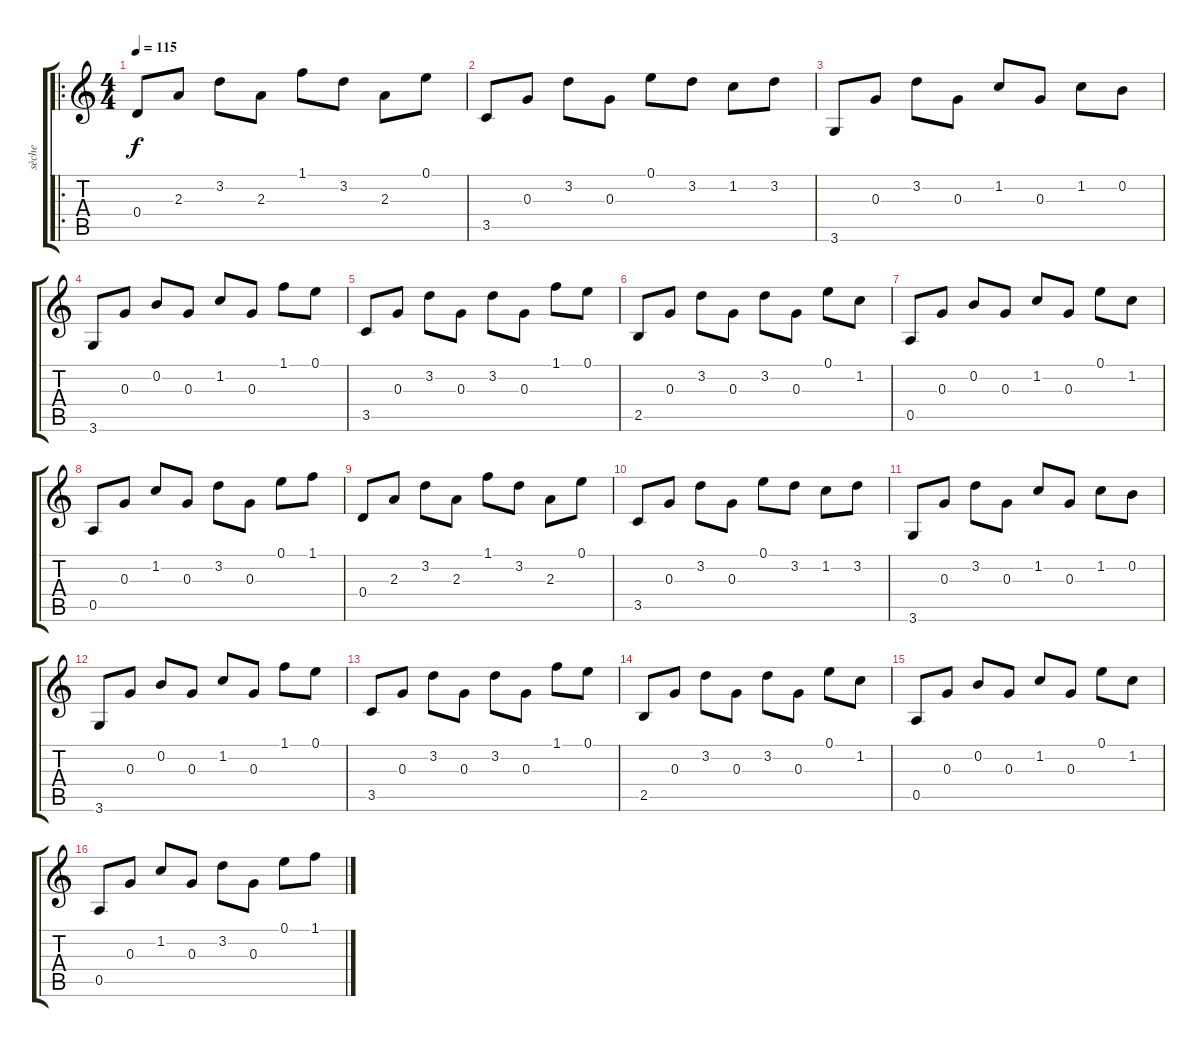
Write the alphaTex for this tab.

\track ("sèche" "sèche") {instrument acousticguitarsteel}
\staff {score tabs}
\tuning (E4 B3 G3 D3 A2 E2) {hide}
\ro
\ts (4 4)
\tempo 115
\clef g2
\ks c
0.4.8{dy f instrument acousticguitarsteel} 2.3.8 3.2.8 2.3.8 1.1.8 3.2.8 2.3.8 0.1.8 |
3.5.8 0.3.8 3.2.8 0.3.8 0.1.8 3.2.8 1.2.8 3.2.8 |
3.6.8 0.3.8 3.2.8 0.3.8 1.2.8 0.3.8 1.2.8 0.2.8 |
3.6.8 0.3.8 0.2.8 0.3.8 1.2.8 0.3.8 1.1.8 0.1.8 |
3.5.8 0.3.8 3.2.8 0.3.8 3.2.8 0.3.8 1.1.8 0.1.8 |
2.5.8 0.3.8 3.2.8 0.3.8 3.2.8 0.3.8 0.1.8 1.2.8 |
0.5.8 0.3.8 0.2.8 0.3.8 1.2.8 0.3.8 0.1.8 1.2.8 |
0.5.8 0.3.8 1.2.8 0.3.8 3.2.8 0.3.8 0.1.8 1.1.8 |
0.4.8 2.3.8 3.2.8 2.3.8 1.1.8 3.2.8 2.3.8 0.1.8 |
3.5.8 0.3.8 3.2.8 0.3.8 0.1.8 3.2.8 1.2.8 3.2.8 |
3.6.8 0.3.8 3.2.8 0.3.8 1.2.8 0.3.8 1.2.8 0.2.8 |
3.6.8 0.3.8 0.2.8 0.3.8 1.2.8 0.3.8 1.1.8 0.1.8 |
3.5.8 0.3.8 3.2.8 0.3.8 3.2.8 0.3.8 1.1.8 0.1.8 |
2.5.8 0.3.8 3.2.8 0.3.8 3.2.8 0.3.8 0.1.8 1.2.8 |
0.5.8 0.3.8 0.2.8 0.3.8 1.2.8 0.3.8 0.1.8 1.2.8 |
0.5.8 0.3.8 1.2.8 0.3.8 3.2.8 0.3.8 0.1.8 1.1.8
